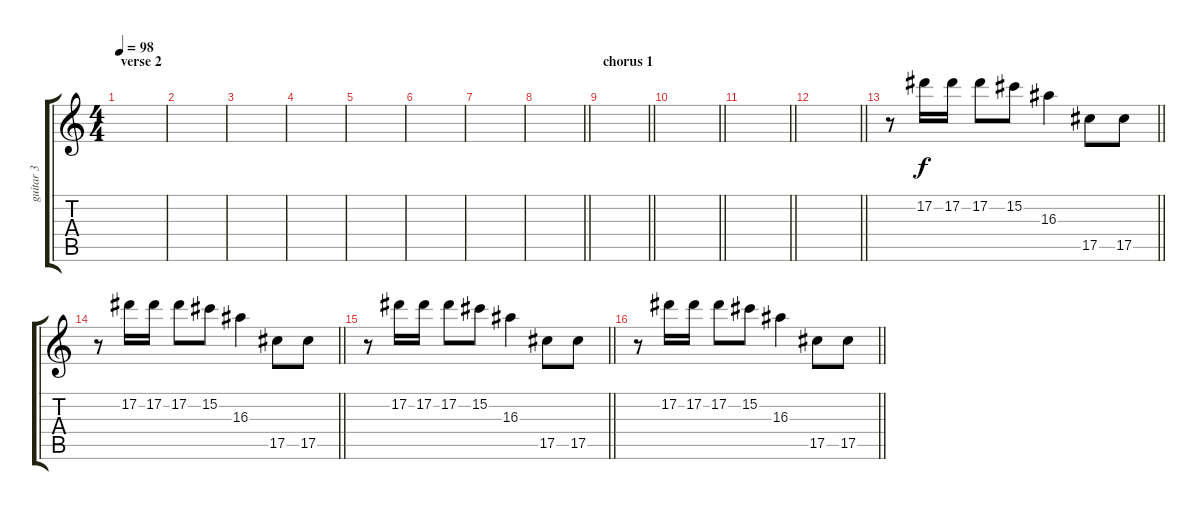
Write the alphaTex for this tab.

\track ("guitar 3" "guitar 3") {instrument overdrivenguitar}
\staff {score tabs}
\tuning (Eb4 Bb3 Gb3 Db3 Ab2 Eb2) {hide}
\ts (4 4)
\section ("" "verse 2")
\tempo 98
\clef g2
\ks c
|
|
|
|
|
|
|
\barLineRight lightlight
|
\section ("" "chorus 1")
\barLineRight lightlight
|
\barLineRight lightlight
|
\barLineRight lightlight
|
\barLineRight lightlight
|
\barLineRight lightlight
r.8 17.2.16 17.2.16 17.2.8 15.2.8 16.3.4 17.5.8 17.5.8 |
\barLineRight lightlight
r.8 17.2.16 17.2.16 17.2.8 15.2.8 16.3.4 17.5.8 17.5.8 |
\barLineRight lightlight
r.8 17.2.16 17.2.16 17.2.8 15.2.8 16.3.4 17.5.8 17.5.8 |
\barLineRight lightlight
r.8 17.2.16 17.2.16 17.2.8 15.2.8 16.3.4 17.5.8 17.5.8
